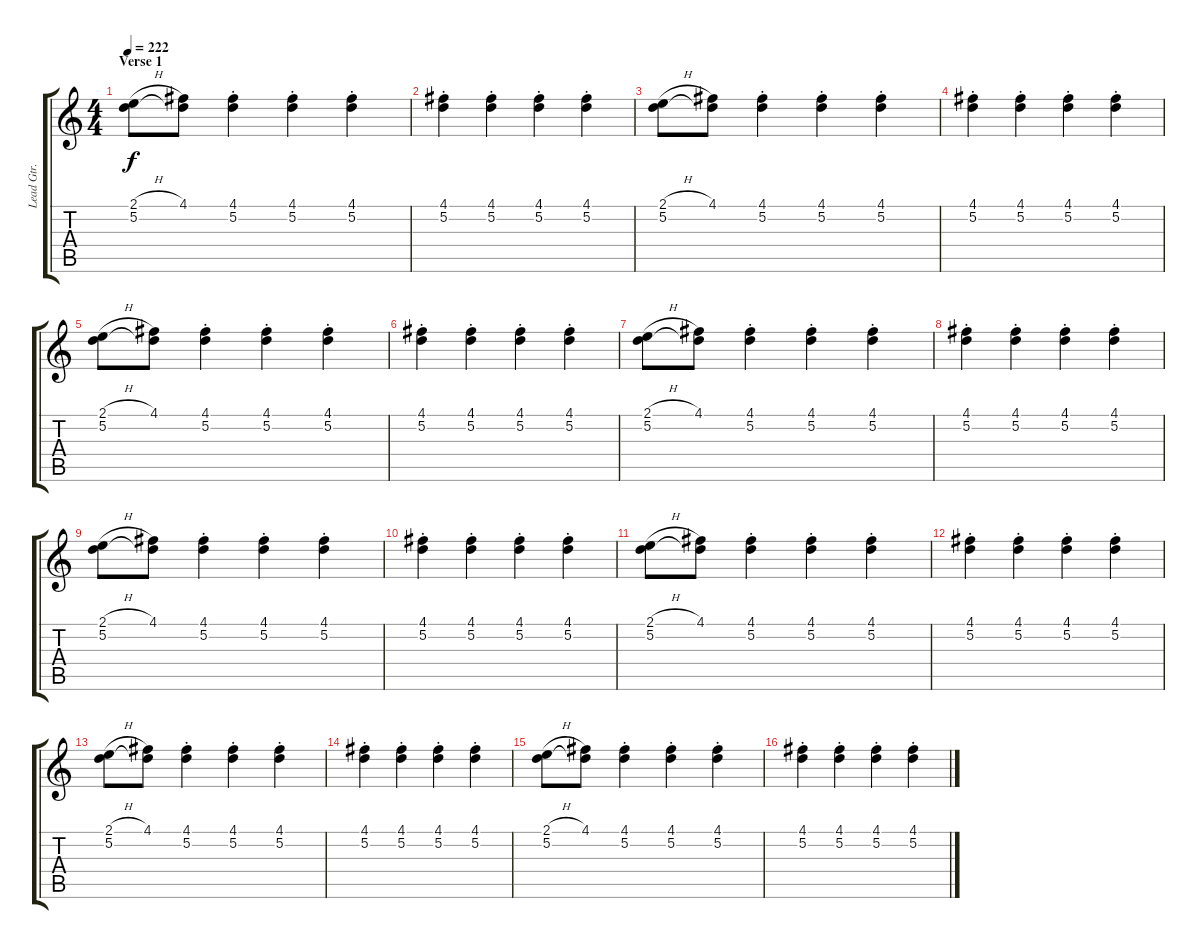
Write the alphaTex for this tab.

\track ("Lead Gtr. Drop C" "Lead Gtr. ") {instrument distortionguitar}
\staff {score tabs}
\tuning (D4 A3 F3 C3 G2 C2) {hide}
\ts (4 4)
\section ("" "Verse 1")
\tempo 222
\clef g2
\ks c
(2.1{h} 5.2).8{dy f} (4.1 5.2{t}).8 (4.1{st} 5.2{st}).4 (4.1{st} 5.2{st}).4 (4.1{st} 5.2{st}).4 |
(4.1{st} 5.2{st}).4 (4.1{st} 5.2{st}).4 (4.1{st} 5.2{st}).4 (4.1{st} 5.2{st}).4 |
(2.1{h} 5.2).8 (4.1 5.2{t}).8 (4.1{st} 5.2{st}).4 (4.1{st} 5.2{st}).4 (4.1{st} 5.2{st}).4 |
(4.1{st} 5.2{st}).4 (4.1{st} 5.2{st}).4 (4.1{st} 5.2{st}).4 (4.1{st} 5.2{st}).4 |
(2.1{h} 5.2).8 (4.1 5.2{t}).8 (4.1{st} 5.2{st}).4 (4.1{st} 5.2{st}).4 (4.1{st} 5.2{st}).4 |
(4.1{st} 5.2{st}).4 (4.1{st} 5.2{st}).4 (4.1{st} 5.2{st}).4 (4.1{st} 5.2{st}).4 |
(2.1{h} 5.2).8 (4.1 5.2{t}).8 (4.1{st} 5.2{st}).4 (4.1{st} 5.2{st}).4 (4.1{st} 5.2{st}).4 |
(4.1{st} 5.2{st}).4 (4.1{st} 5.2{st}).4 (4.1{st} 5.2{st}).4 (4.1{st} 5.2{st}).4 |
(2.1{h} 5.2).8 (4.1 5.2{t}).8 (4.1{st} 5.2{st}).4 (4.1{st} 5.2{st}).4 (4.1{st} 5.2{st}).4 |
(4.1{st} 5.2{st}).4 (4.1{st} 5.2{st}).4 (4.1{st} 5.2{st}).4 (4.1{st} 5.2{st}).4 |
(2.1{h} 5.2).8 (4.1 5.2{t}).8 (4.1{st} 5.2{st}).4 (4.1{st} 5.2{st}).4 (4.1{st} 5.2{st}).4 |
(4.1{st} 5.2{st}).4 (4.1{st} 5.2{st}).4 (4.1{st} 5.2{st}).4 (4.1{st} 5.2{st}).4 |
(2.1{h} 5.2).8 (4.1 5.2{t}).8 (4.1{st} 5.2{st}).4 (4.1{st} 5.2{st}).4 (4.1{st} 5.2{st}).4 |
(4.1{st} 5.2{st}).4 (4.1{st} 5.2{st}).4 (4.1{st} 5.2{st}).4 (4.1{st} 5.2{st}).4 |
(2.1{h} 5.2).8 (4.1 5.2{t}).8 (4.1{st} 5.2{st}).4 (4.1{st} 5.2{st}).4 (4.1{st} 5.2{st}).4 |
(4.1{st} 5.2{st}).4 (4.1{st} 5.2{st}).4 (4.1{st} 5.2{st}).4 (4.1{st} 5.2{st}).4
